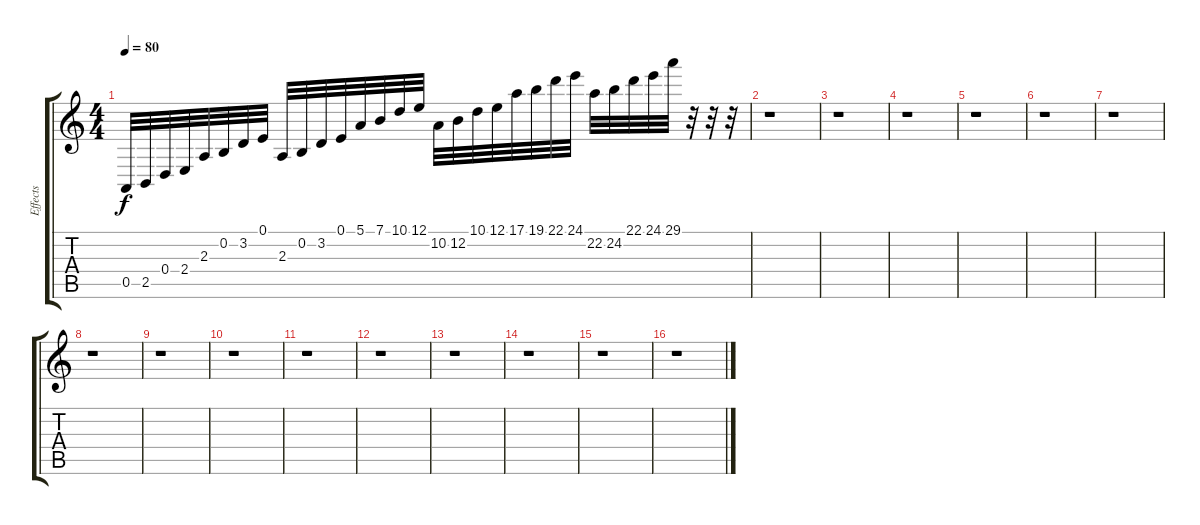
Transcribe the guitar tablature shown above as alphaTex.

\track ("Effects" "Effects") {instrument fx3crystal}
\staff {score tabs}
\tuning (E4 B3 G3 D3 A2 E2) {hide}
\ts (4 4)
\tempo 80
\clef g2
\ks c
0.5.32{dy f} 2.5.32 0.4.32 2.4.32 2.3.32 0.2.32 3.2.32 0.1.32 2.3.32 0.2.32 3.2.32 0.1.32 5.1.32 7.1.32 10.1.32 12.1.32 10.2.32 12.2.32 10.1.32 12.1.32 17.1.32 19.1.32 22.1.32 24.1.32 22.2.32 24.2.32 22.1.32 24.1.32 29.1.32 r.32 r.32 r.32 |
r.1 |
r.1 |
r.1 |
r.1 |
r.1 |
r.1 |
r.1 |
r.1 |
r.1 |
r.1 |
r.1 |
r.1 |
r.1 |
r.1 |
r.1
